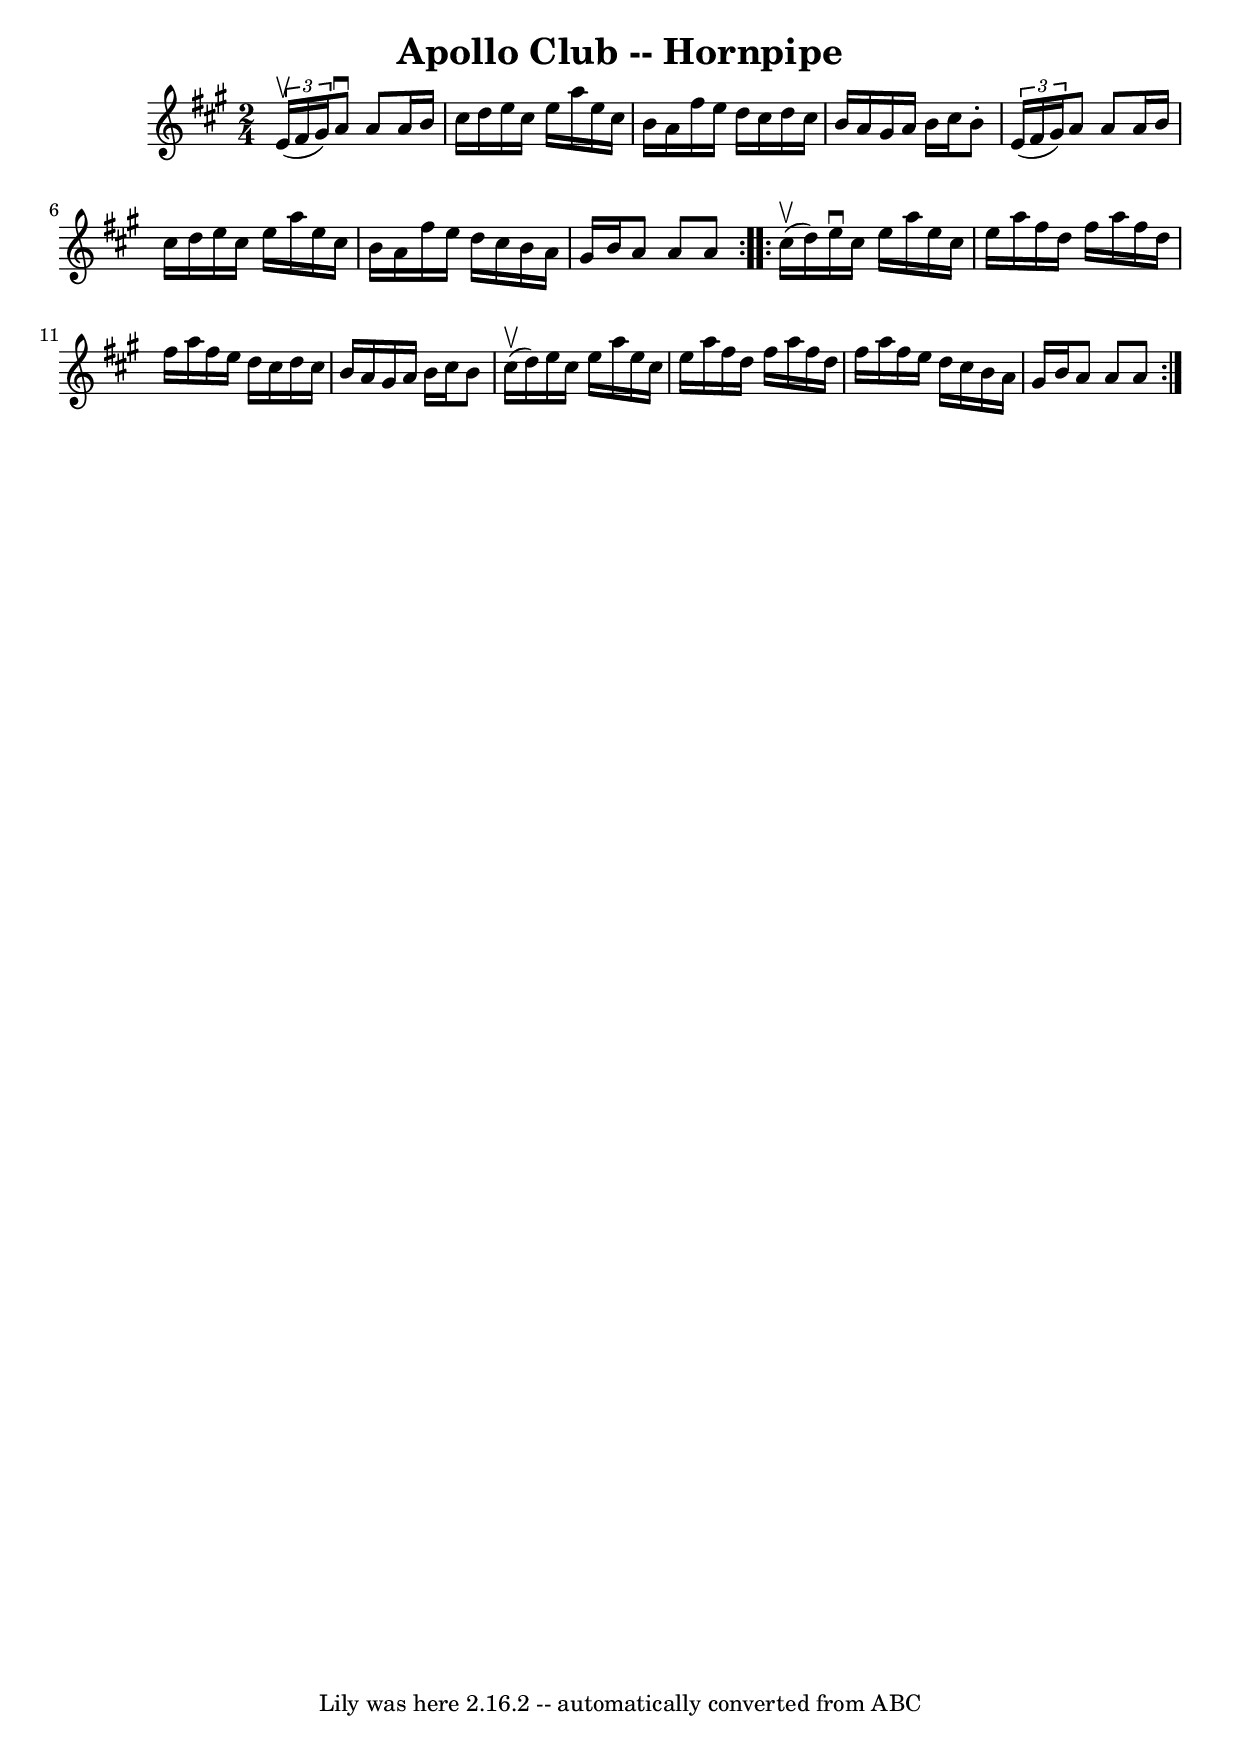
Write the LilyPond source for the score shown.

\version "2.16.2"
\include "Mammoth.ily"
\header {
  %% book = "Cole's 1000 Fiddle Tunes"
  crossRefNumber = "1"
  footnotes = ""
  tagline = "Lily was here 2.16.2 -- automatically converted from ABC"
  title = "Apollo Club -- Hornpipe"

}
voicedefault =  {



  \repeat volta 2 {

    \time 2/4 
    \key a \major
   \times 2/3 { e'16 (^\upbow fis'16 gis'16) 

			       } |
    a'8^\downbow a'8 a'16 b'16 cis''16 d''16  |
    
    e''16 cis''16 e''16 a''16 e''16 cis''16 b'16 a'16  
    |
    fis''16 e''16 d''16 cis''16 d''16 cis''16 b'16    
    a'16  |
    gis'16 a'16 b'16 cis''16 b'8 -.   \times 2/3 {   
      e'16 (fis'16 gis'16) 
    } |
    a'8 a'8 a'16 b'16    
    cis''16 d''16  |
    e''16 cis''16 e''16 a''16 e''16    
    cis''16 b'16 a'16  |
    fis''16 e''16 d''16 cis''16    
    b'16 a'16 gis'16 b'16  |
    a'8 a'8 a'8  
  }     

  \repeat volta 2 {
    cis''16 (^\upbow d''16) |
    e''16^\downbow   
    cis''16 e''16 a''16 e''16 cis''16 e''16 a''16  |
    
    fis''16 d''16 fis''16 a''16 fis''16 d''16 fis''16 a''16  
    |
    fis''16 e''16 d''16 cis''16 d''16 cis''16 b'16    
    a'16  |
    gis'16 a'16 b'16 cis''16 b'8 cis''16 (^\upbow 
    d''16) |
    e''16 cis''16 e''16 a''16 e''16 cis''16 
    e''16 a''16  |
    fis''16 d''16 fis''16 a''16 fis''16   
    d''16 fis''16 a''16  |
    fis''16 e''16 d''16 cis''16    
    b'16 a'16 gis'16 b'16  |
    a'8 a'8 a'8  
  }   

}

\score{
  <<

    \context Staff="default"
    {
      \voicedefault 
      
    }

  >>
  \layout {
    
  }
  \midi {
  }

}
